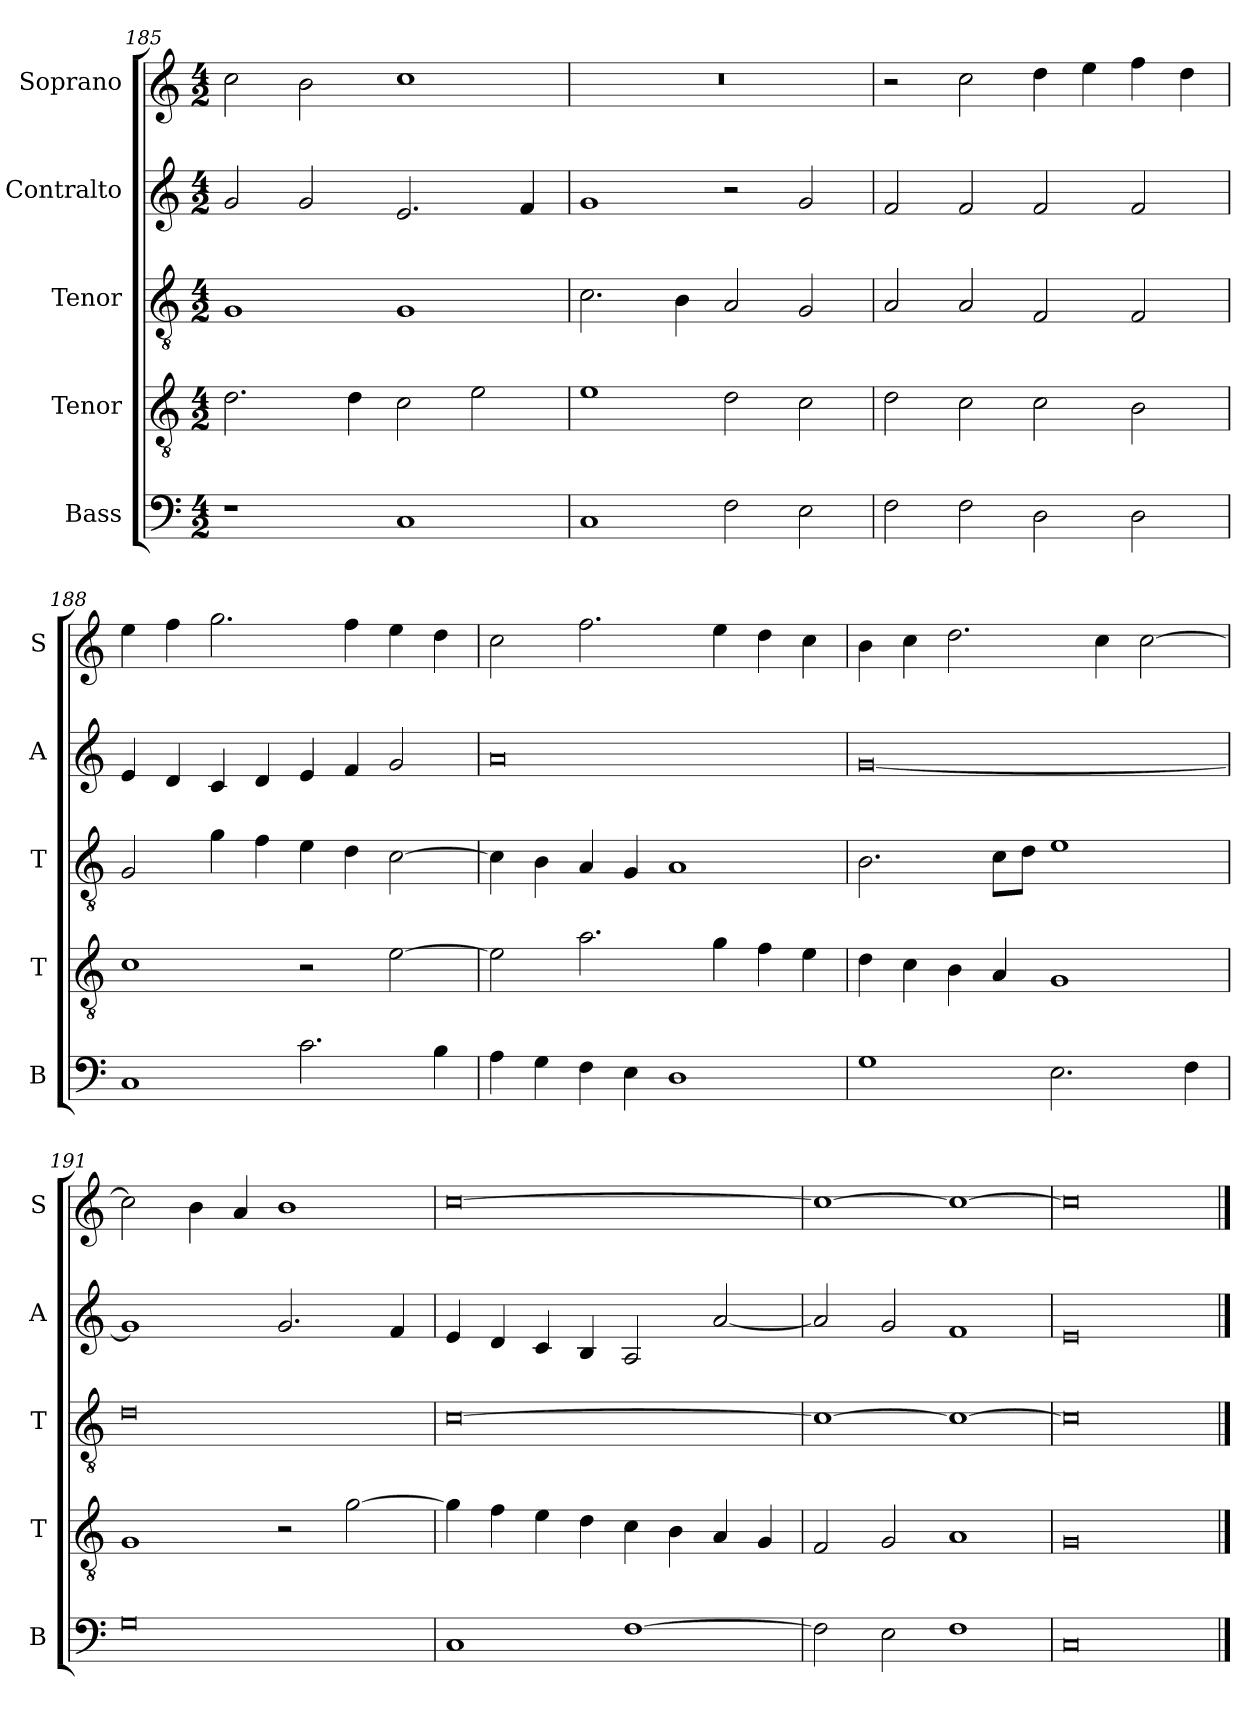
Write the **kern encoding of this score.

**kern	**kern	**kern	**kern	**kern
*part5	*part4	*part3	*part2	*part1
*staff5	*staff4	*staff3	*staff2	*staff1
*I"Bass	*I"Tenor	*I"Tenor	*I"Contralto	*I"Soprano
*I'B	*I'T	*I'T	*I'A	*I'S
*clefF4	*clefGv2	*clefGv2	*clefG2	*clefG2
*k[]	*k[]	*k[]	*k[]	*k[]
*C:ion	*C:ion	*C:ion	*C:ion	*C:ion
*M4/2	*M4/2	*M4/2	*M4/2	*M4/2
=185	=185	=185	=185	=185
1r	2.d	1G	2g	2cc
.	.	.	2g	2b
.	4d	.	.	.
1C	2c	1G	2.e	1cc
.	2e	.	.	.
.	.	.	4f	.
=186	=186	=186	=186	=186
1C	1e	2.c	1g	0r
.	.	4B	.	.
2F	2d	2A	2r	.
2E	2c	2G	2g	.
=187	=187	=187	=187	=187
2F	2d	2A	2f	2r
2F	2c	2A	2f	2cc
2D	2c	2F	2f	4dd
.	.	.	.	4ee
2D	2B	2F	2f	4ff
.	.	.	.	4dd
=188	=188	=188	=188	=188
1C	1c	2G	4e	4ee
.	.	.	4d	4ff
.	.	4g	4c	2.gg
.	.	4f	4d	.
2.c	2r	4e	4e	.
.	.	4d	4f	4ff
.	[2e	[2c	2g	4ee
4B	.	.	.	4dd
=189	=189	=189	=189	=189
4A	2e]	4c]	0a	2cc
4G	.	4B	.	.
4F	2.a	4A	.	2.ff
4E	.	4G	.	.
1D	.	1A	.	.
.	4g	.	.	4ee
.	4f	.	.	4dd
.	4e	.	.	4cc
=190	=190	=190	=190	=190
1G	4d	2.B	[0g	4b
.	4c	.	.	4cc
.	4B	.	.	2.dd
.	4A	8c\L	.	.
.	.	8d\J	.	.
2.E	1G	1e	.	.
.	.	.	.	4cc
.	.	.	.	[2cc
4F	.	.	.	.
=191	=191	=191	=191	=191
0G	1G	0d	1g]	2cc]
.	.	.	.	4b
.	.	.	.	4a
.	2r	.	2.g	1b
.	[2g	.	.	.
.	.	.	4f	.
=192	=192	=192	=192	=192
1C	4g]	[0c	4e	[0cc
.	4f	.	4d	.
.	4e	.	4c	.
.	4d	.	4B	.
[1F	4c	.	2A	.
.	4B	.	.	.
.	4A	.	[2a	.
.	4G	.	.	.
=193	=193	=193	=193	=193
2F]	2F	1c_	2a]	1cc_
2E	2G	.	2g	.
1F	1A	1c_	1f	1cc_
=194	=194	=194	=194	=194
0C	0G	0c]	0e	0cc]
==	==	==	==	==
*-	*-	*-	*-	*-
